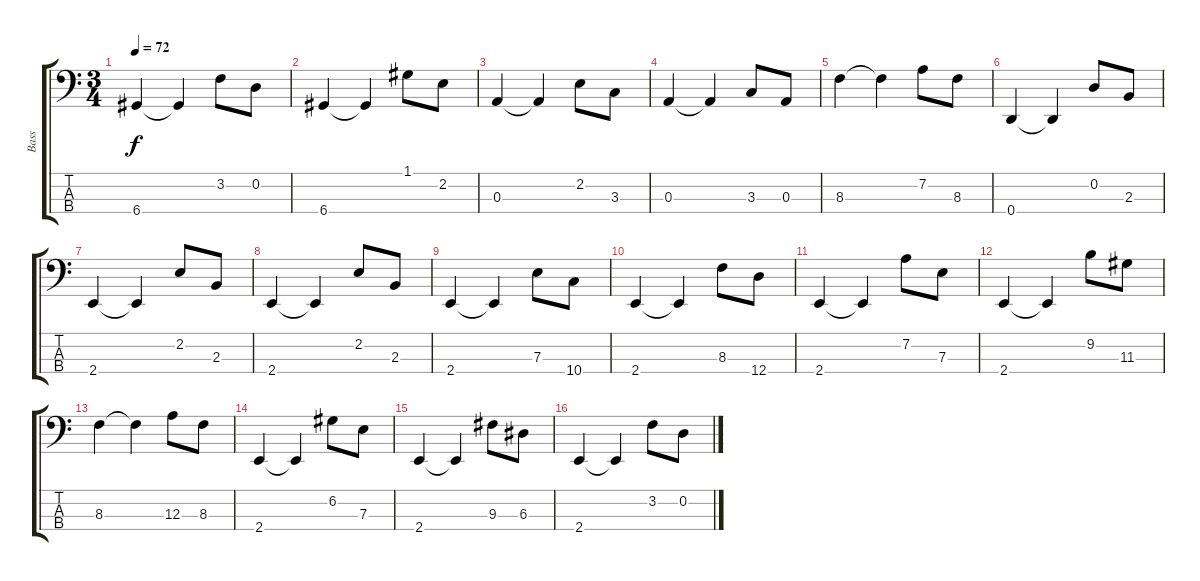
\track ("Bass" "Bass") {instrument fretlessbass}
\staff {score tabs}
\tuning (G2 D2 A1 D1) {hide}
\ts (3 4)
\tempo 72
\clef f4
\ks c
6.4.4{dy f} 6.4{t}.4 3.2.8 0.2.8 |
6.4.4 6.4{t}.4 1.1.8 2.2.8 |
0.3.4 0.3{t}.4 2.2.8 3.3.8 |
0.3.4 0.3{t}.4 3.3.8 0.3.8 |
8.3.4 8.3{t}.4 7.2.8 8.3.8 |
0.4.4 0.4{t}.4 0.2.8 2.3.8 |
2.4.4 2.4{t}.4 2.2.8 2.3.8 |
2.4.4 2.4{t}.4 2.2.8 2.3.8 |
2.4.4 2.4{t}.4 7.3.8 10.4.8 |
2.4.4 2.4{t}.4 8.3.8 12.4.8 |
2.4.4 2.4{t}.4 7.2.8 7.3.8 |
2.4.4 2.4{t}.4 9.2.8 11.3.8 |
8.3.4 8.3{t}.4 12.3.8 8.3.8 |
2.4.4 2.4{t}.4 6.2.8 7.3.8 |
2.4.4 2.4{t}.4 9.3.8 6.3.8 |
2.4.4 2.4{t}.4 3.2.8 0.2.8
